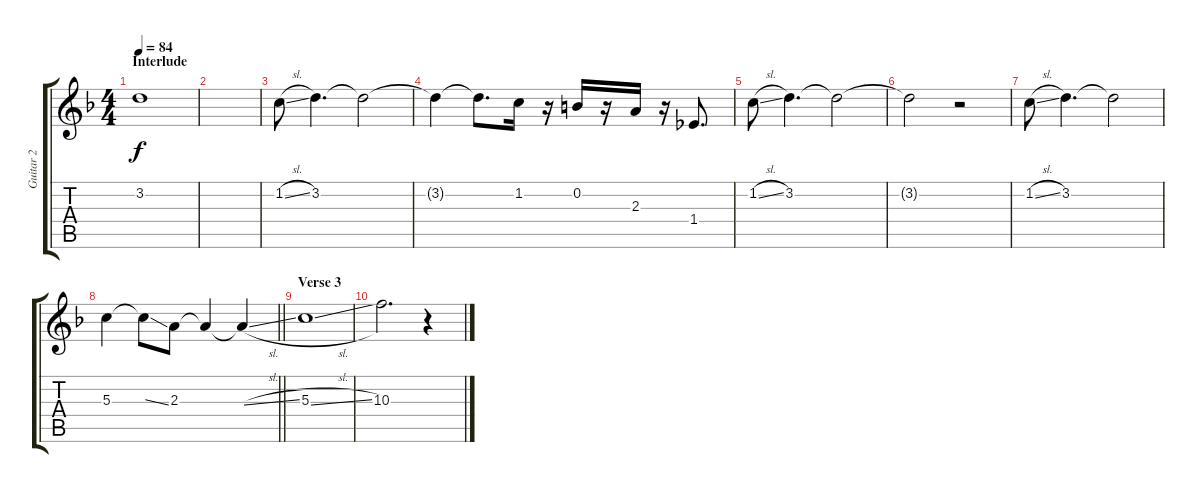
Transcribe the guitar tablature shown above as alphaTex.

\track ("Guitar 2" "Guitar 2") {instrument electricguitarjazz}
\staff {score tabs}
\tuning (E4 B3 G3 D3 A2 E2) {hide}
\ts (4 4)
\section ("" "Interlude")
\tempo 84
\clef g2
\ks f
3.2.1{dy f} |
|
1.2{sl}.8 3.2.4{d} 3.2{t}.2 |
3.2{t}.4 3.2{t}.8{d} 1.2.16 r.16 0.2.16 r.16 2.3.16 r.16 1.4.8{d} |
1.2{sl}.8 3.2.4{d} 3.2{t}.2 |
3.2{t}.2 r.2 |
1.2{sl}.8 3.2.4{d} 3.2{t}.2 |
\barLineRight lightlight
5.3.4 5.3{ss t}.8 2.3.8 2.3{t}.4 2.3{sl t}.4 |
\section ("" "Verse 3")
5.3{sl}.1 |
10.3.2{d} r.4
